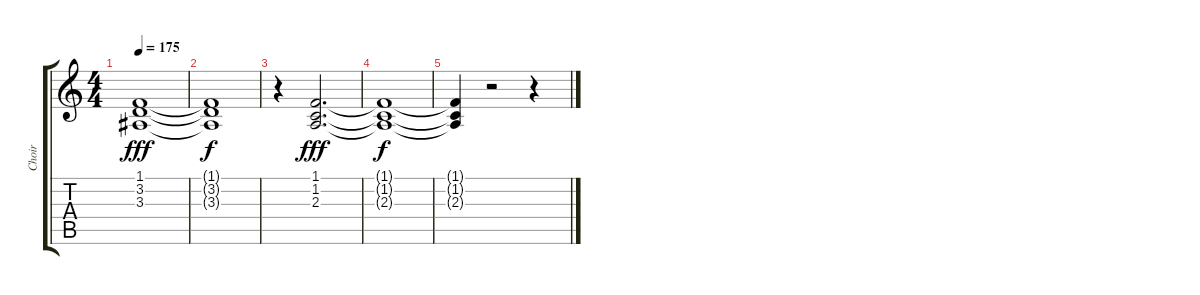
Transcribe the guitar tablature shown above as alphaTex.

\track ("Choir" "Choir") {instrument choiraahs}
\staff {score tabs}
\tuning (E4 B3 G3 D3 A2 E2) {hide}
\ts (4 4)
\tempo 175
\clef g2
\ks c
(1.1 3.2 3.3).1{dy fff} |
(1.1{t} 3.2{t} 3.3{t}).1{dy f} |
r.4 (1.1 1.2 2.3).2{d dy fff} |
(1.1{t} 1.2{t} 2.3{t}).1{dy f} |
(1.1{t} 1.2{t} 2.3{t}).4 r.2 r.4
